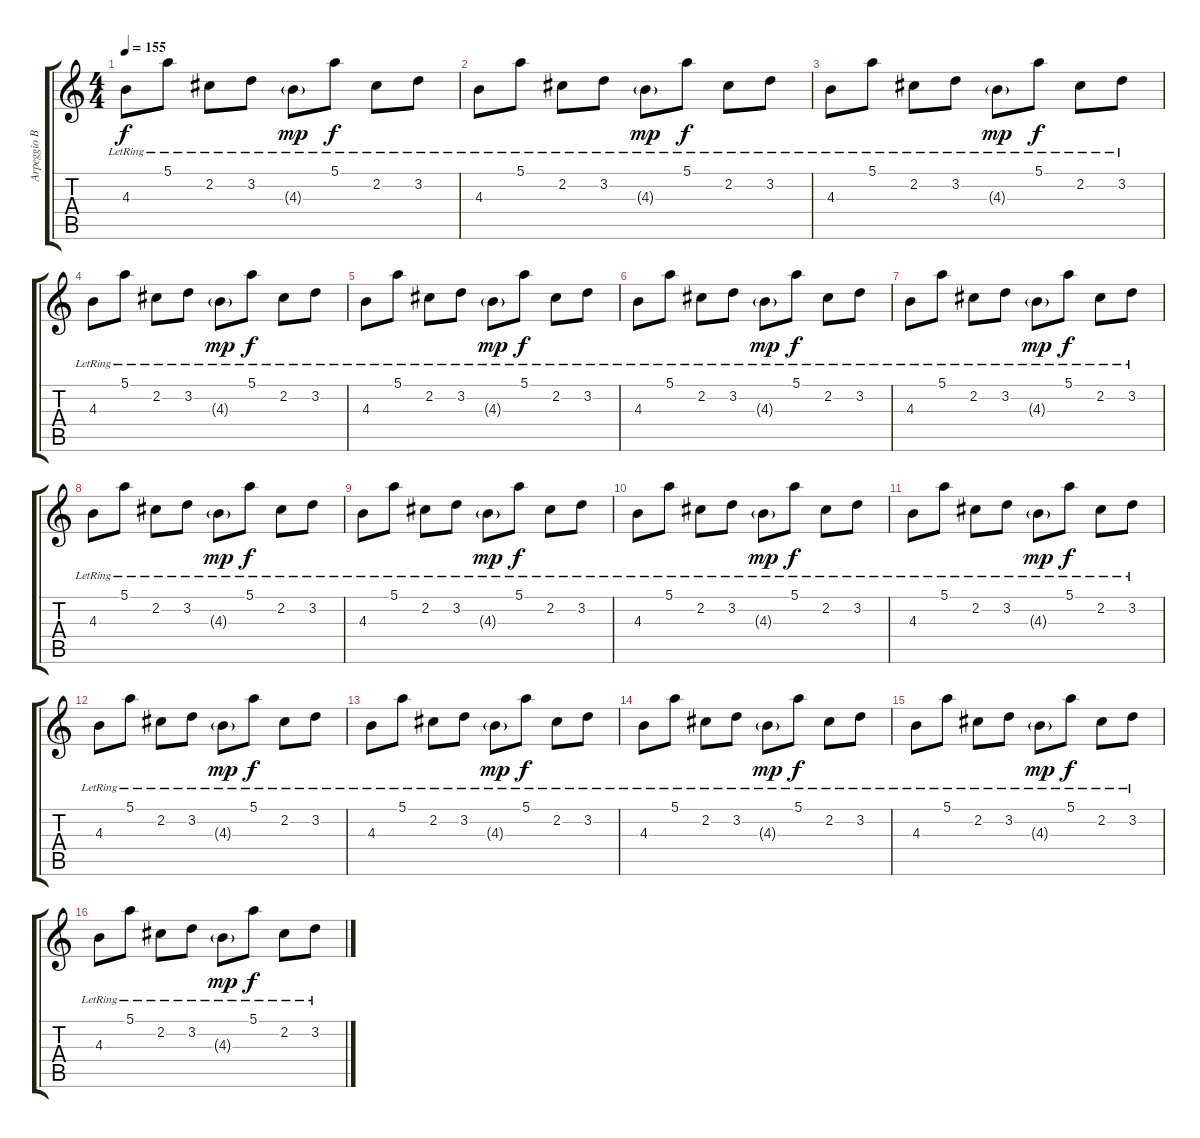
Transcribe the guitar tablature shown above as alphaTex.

\track ("Arpeggio BG" "Arpeggio B") {instrument electricguitarclean}
\staff {score tabs}
\tuning (E4 B3 G3 D3 A2 E2) {hide}
\ts (4 4)
\tempo 155
\clef g2
\ks c
4.3{lr}.8{dy f} 5.1{lr}.8 2.2{lr}.8 3.2{lr}.8 4.3{g lr}.8{dy mp} 5.1{lr}.8{dy f} 2.2{lr}.8 3.2{lr}.8 |
4.3{lr}.8 5.1{lr}.8 2.2{lr}.8 3.2{lr}.8 4.3{g lr}.8{dy mp} 5.1{lr}.8{dy f} 2.2{lr}.8 3.2{lr}.8 |
4.3{lr}.8 5.1{lr}.8 2.2{lr}.8 3.2{lr}.8 4.3{g lr}.8{dy mp} 5.1{lr}.8{dy f} 2.2{lr}.8 3.2{lr}.8 |
4.3{lr}.8 5.1{lr}.8 2.2{lr}.8 3.2{lr}.8 4.3{g lr}.8{dy mp} 5.1{lr}.8{dy f} 2.2{lr}.8 3.2{lr}.8 |
4.3{lr}.8 5.1{lr}.8 2.2{lr}.8 3.2{lr}.8 4.3{g lr}.8{dy mp} 5.1{lr}.8{dy f} 2.2{lr}.8 3.2{lr}.8 |
4.3{lr}.8 5.1{lr}.8 2.2{lr}.8 3.2{lr}.8 4.3{g lr}.8{dy mp} 5.1{lr}.8{dy f} 2.2{lr}.8 3.2{lr}.8 |
4.3{lr}.8 5.1{lr}.8 2.2{lr}.8 3.2{lr}.8 4.3{g lr}.8{dy mp} 5.1{lr}.8{dy f} 2.2{lr}.8 3.2{lr}.8 |
4.3{lr}.8 5.1{lr}.8 2.2{lr}.8 3.2{lr}.8 4.3{g lr}.8{dy mp} 5.1{lr}.8{dy f} 2.2{lr}.8 3.2{lr}.8 |
4.3{lr}.8 5.1{lr}.8 2.2{lr}.8 3.2{lr}.8 4.3{g lr}.8{dy mp} 5.1{lr}.8{dy f} 2.2{lr}.8 3.2{lr}.8 |
4.3{lr}.8 5.1{lr}.8 2.2{lr}.8 3.2{lr}.8 4.3{g lr}.8{dy mp} 5.1{lr}.8{dy f} 2.2{lr}.8 3.2{lr}.8 |
4.3{lr}.8 5.1{lr}.8 2.2{lr}.8 3.2{lr}.8 4.3{g lr}.8{dy mp} 5.1{lr}.8{dy f} 2.2{lr}.8 3.2{lr}.8 |
4.3{lr}.8 5.1{lr}.8 2.2{lr}.8 3.2{lr}.8 4.3{g lr}.8{dy mp} 5.1{lr}.8{dy f} 2.2{lr}.8 3.2{lr}.8 |
4.3{lr}.8 5.1{lr}.8 2.2{lr}.8 3.2{lr}.8 4.3{g lr}.8{dy mp} 5.1{lr}.8{dy f} 2.2{lr}.8 3.2{lr}.8 |
4.3{lr}.8 5.1{lr}.8 2.2{lr}.8 3.2{lr}.8 4.3{g lr}.8{dy mp} 5.1{lr}.8{dy f} 2.2{lr}.8 3.2{lr}.8 |
4.3{lr}.8 5.1{lr}.8 2.2{lr}.8 3.2{lr}.8 4.3{g lr}.8{dy mp} 5.1{lr}.8{dy f} 2.2{lr}.8 3.2{lr}.8 |
4.3{lr}.8 5.1{lr}.8 2.2{lr}.8 3.2{lr}.8 4.3{g lr}.8{dy mp} 5.1{lr}.8{dy f} 2.2{lr}.8 3.2{lr}.8
